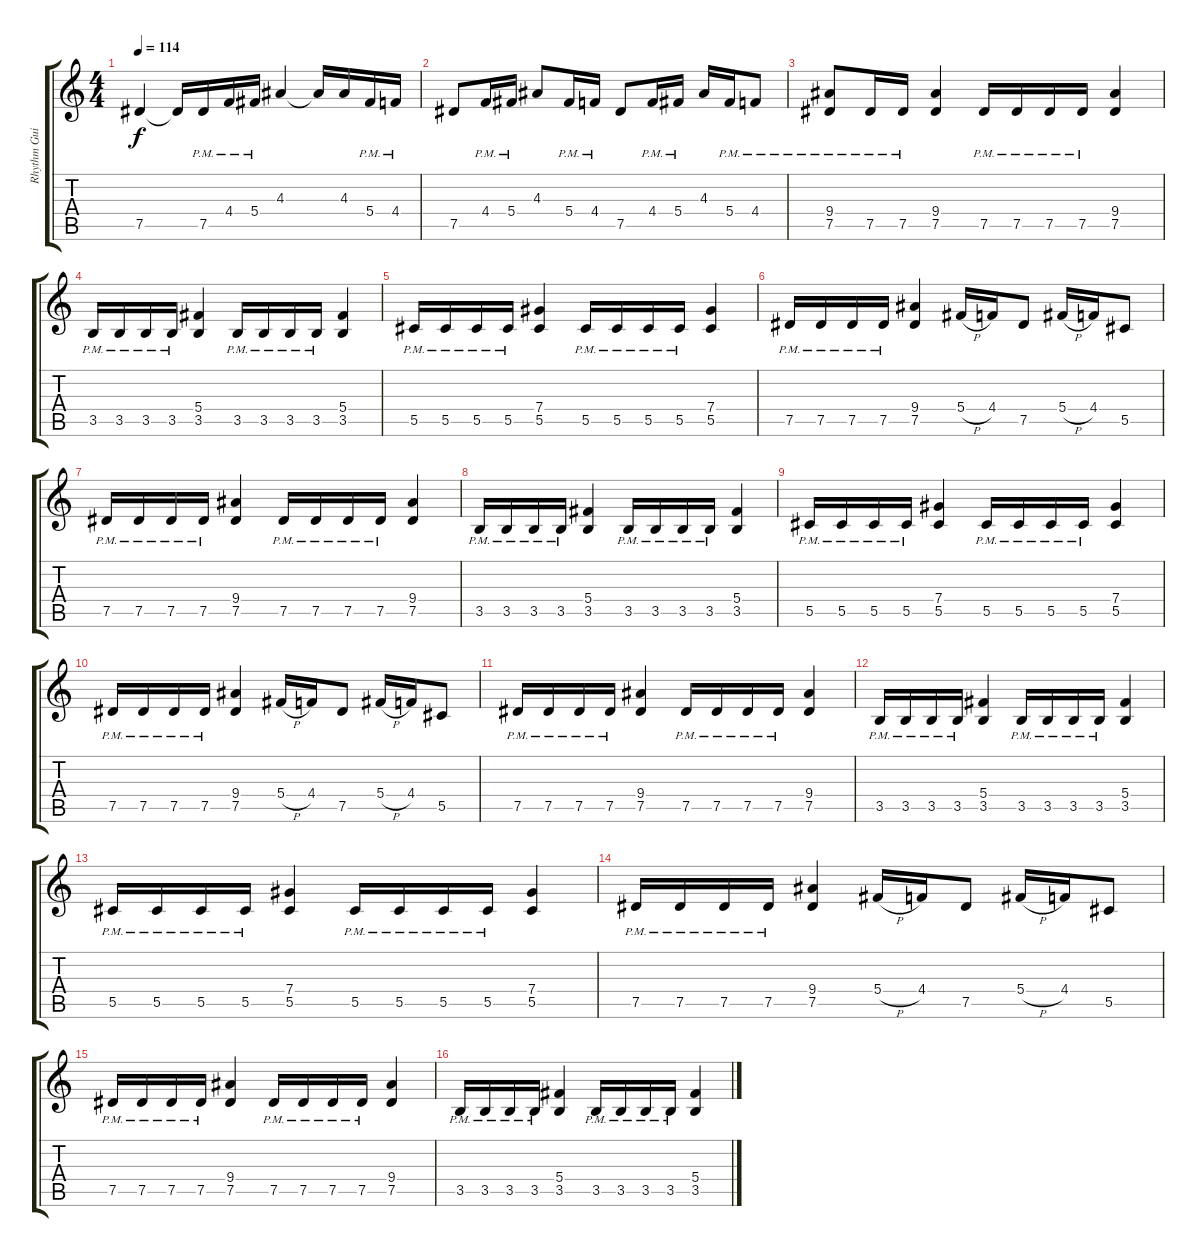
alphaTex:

\track ("Rhythm Guitar" "Rhythm Gui") {instrument distortionguitar}
\staff {score tabs}
\tuning (Eb4 Bb3 Gb3 Db3 Ab2 Eb2) {hide}
\ts (4 4)
\tempo 114
\clef g2
\ks c
7.5.4{dy f} 7.5{t}.16 7.5{pm}.16 4.4{pm}.16 5.4{pm}.16 4.3.4 4.3{t}.16 4.3.16 5.4{pm}.16 4.4{pm}.16 |
7.5.8 4.4{pm}.16 5.4{pm}.16 4.3.8 5.4{pm}.16 4.4{pm}.16 7.5.8 4.4{pm}.16 5.4{pm}.16 4.3.16 5.4{pm}.16 4.4{pm}.8 |
(9.4 7.5{pm}).8 7.5{pm}.16 7.5{pm}.16 (9.4 7.5).4 7.5{pm}.16 7.5{pm}.16 7.5{pm}.16 7.5{pm}.16 (9.4 7.5).4 |
3.5{pm}.16 3.5{pm}.16 3.5{pm}.16 3.5{pm}.16 (5.4 3.5).4 3.5{pm}.16 3.5{pm}.16 3.5{pm}.16 3.5{pm}.16 (5.4 3.5).4 |
5.5{pm}.16 5.5{pm}.16 5.5{pm}.16 5.5{pm}.16 (7.4 5.5).4 5.5{pm}.16 5.5{pm}.16 5.5{pm}.16 5.5{pm}.16 (7.4 5.5).4 |
7.5{pm}.16 7.5{pm}.16 7.5{pm}.16 7.5{pm}.16 (9.4 7.5).4 5.4{h}.16 4.4.16 7.5.8 5.4{h}.16 4.4.16 5.5.8 |
7.5{pm}.16 7.5{pm}.16 7.5{pm}.16 7.5{pm}.16 (9.4 7.5).4 7.5{pm}.16 7.5{pm}.16 7.5{pm}.16 7.5{pm}.16 (9.4 7.5).4 |
3.5{pm}.16 3.5{pm}.16 3.5{pm}.16 3.5{pm}.16 (5.4 3.5).4 3.5{pm}.16 3.5{pm}.16 3.5{pm}.16 3.5{pm}.16 (5.4 3.5).4 |
5.5{pm}.16 5.5{pm}.16 5.5{pm}.16 5.5{pm}.16 (7.4 5.5).4 5.5{pm}.16 5.5{pm}.16 5.5{pm}.16 5.5{pm}.16 (7.4 5.5).4 |
7.5{pm}.16 7.5{pm}.16 7.5{pm}.16 7.5{pm}.16 (9.4 7.5).4 5.4{h}.16 4.4.16 7.5.8 5.4{h}.16 4.4.16 5.5.8 |
7.5{pm}.16 7.5{pm}.16 7.5{pm}.16 7.5{pm}.16 (9.4 7.5).4 7.5{pm}.16 7.5{pm}.16 7.5{pm}.16 7.5{pm}.16 (9.4 7.5).4 |
3.5{pm}.16 3.5{pm}.16 3.5{pm}.16 3.5{pm}.16 (5.4 3.5).4 3.5{pm}.16 3.5{pm}.16 3.5{pm}.16 3.5{pm}.16 (5.4 3.5).4 |
5.5{pm}.16 5.5{pm}.16 5.5{pm}.16 5.5{pm}.16 (7.4 5.5).4 5.5{pm}.16 5.5{pm}.16 5.5{pm}.16 5.5{pm}.16 (7.4 5.5).4 |
7.5{pm}.16 7.5{pm}.16 7.5{pm}.16 7.5{pm}.16 (9.4 7.5).4 5.4{h}.16 4.4.16 7.5.8 5.4{h}.16 4.4.16 5.5.8 |
7.5{pm}.16 7.5{pm}.16 7.5{pm}.16 7.5{pm}.16 (9.4 7.5).4 7.5{pm}.16 7.5{pm}.16 7.5{pm}.16 7.5{pm}.16 (9.4 7.5).4 |
3.5{pm}.16 3.5{pm}.16 3.5{pm}.16 3.5{pm}.16 (5.4 3.5).4 3.5{pm}.16 3.5{pm}.16 3.5{pm}.16 3.5{pm}.16 (5.4 3.5).4
